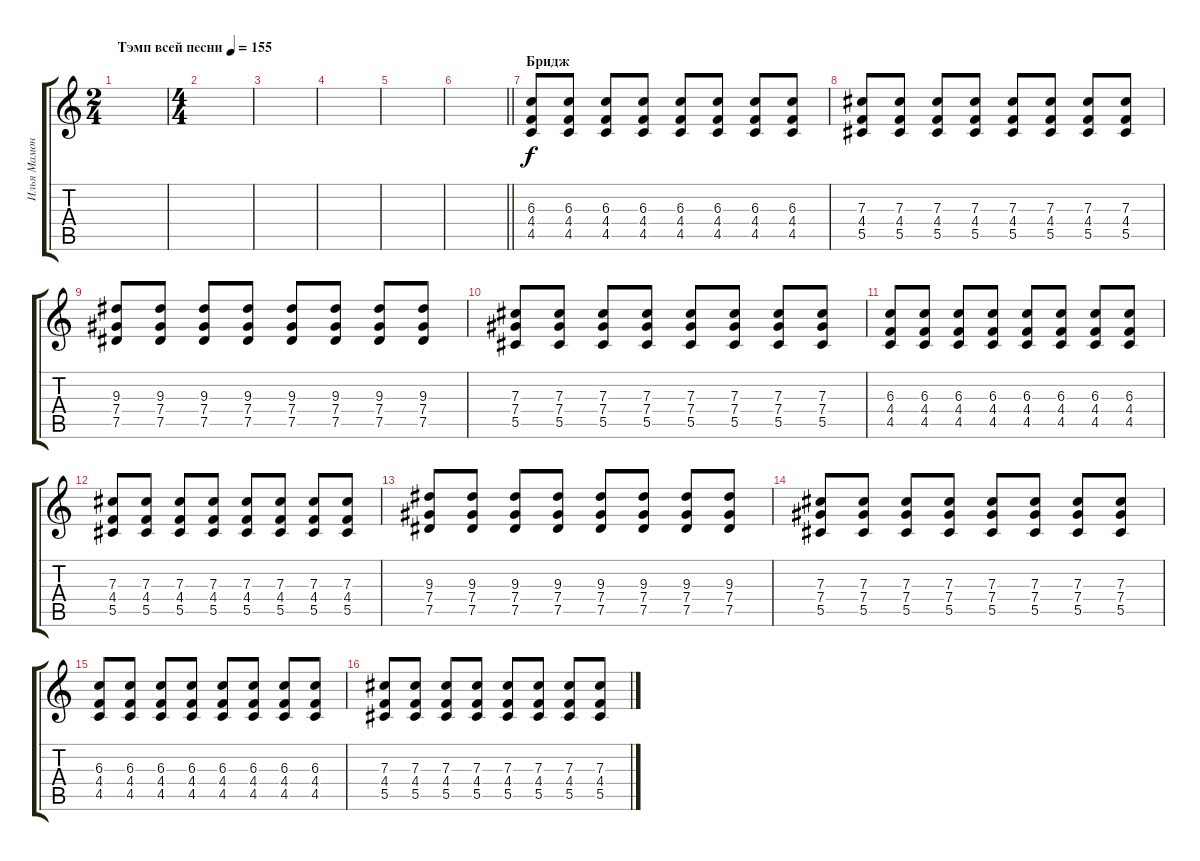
\track ("Илья Мамонтов" "Илья Мамон") {instrument distortionguitar}
\staff {score tabs}
\tuning (Eb4 Bb3 Gb3 Db3 Ab2 Eb2) {hide}
\ts (2 4)
\tempo (155 "Тэмп всей песни")
\clef g2
\ks c
|
\ts (4 4)
|
|
|
|
\barLineRight lightlight
|
\section ("" "Бридж")
(6.3 4.4 4.5).8{volume 12 balance 4 instrument distortionguitar} (6.3 4.4 4.5).8 (6.3 4.4 4.5).8 (6.3 4.4 4.5).8 (6.3 4.4 4.5).8 (6.3 4.4 4.5).8 (6.3 4.4 4.5).8 (6.3 4.4 4.5).8 |
(7.3 4.4 5.5).8 (7.3 4.4 5.5).8 (7.3 4.4 5.5).8 (7.3 4.4 5.5).8 (7.3 4.4 5.5).8 (7.3 4.4 5.5).8 (7.3 4.4 5.5).8 (7.3 4.4 5.5).8 |
(9.3 7.4 7.5).8 (9.3 7.4 7.5).8 (9.3 7.4 7.5).8 (9.3 7.4 7.5).8 (9.3 7.4 7.5).8 (9.3 7.4 7.5).8 (9.3 7.4 7.5).8 (9.3 7.4 7.5).8 |
(7.3 7.4 5.5).8 (7.3 7.4 5.5).8 (7.3 7.4 5.5).8 (7.3 7.4 5.5).8 (7.3 7.4 5.5).8 (7.3 7.4 5.5).8 (7.3 7.4 5.5).8 (7.3 7.4 5.5).8 |
(6.3 4.4 4.5).8{volume 12 balance 4 instrument distortionguitar} (6.3 4.4 4.5).8 (6.3 4.4 4.5).8 (6.3 4.4 4.5).8 (6.3 4.4 4.5).8 (6.3 4.4 4.5).8 (6.3 4.4 4.5).8 (6.3 4.4 4.5).8 |
(7.3 4.4 5.5).8 (7.3 4.4 5.5).8 (7.3 4.4 5.5).8 (7.3 4.4 5.5).8 (7.3 4.4 5.5).8 (7.3 4.4 5.5).8 (7.3 4.4 5.5).8 (7.3 4.4 5.5).8 |
(9.3 7.4 7.5).8 (9.3 7.4 7.5).8 (9.3 7.4 7.5).8 (9.3 7.4 7.5).8 (9.3 7.4 7.5).8 (9.3 7.4 7.5).8 (9.3 7.4 7.5).8 (9.3 7.4 7.5).8 |
(7.3 7.4 5.5).8 (7.3 7.4 5.5).8 (7.3 7.4 5.5).8 (7.3 7.4 5.5).8 (7.3 7.4 5.5).8 (7.3 7.4 5.5).8 (7.3 7.4 5.5).8 (7.3 7.4 5.5).8 |
(6.3 4.4 4.5).8 (6.3 4.4 4.5).8 (6.3 4.4 4.5).8 (6.3 4.4 4.5).8 (6.3 4.4 4.5).8 (6.3 4.4 4.5).8 (6.3 4.4 4.5).8 (6.3 4.4 4.5).8 |
(7.3 4.4 5.5).8 (7.3 4.4 5.5).8 (7.3 4.4 5.5).8 (7.3 4.4 5.5).8 (7.3 4.4 5.5).8 (7.3 4.4 5.5).8 (7.3 4.4 5.5).8 (7.3 4.4 5.5).8
